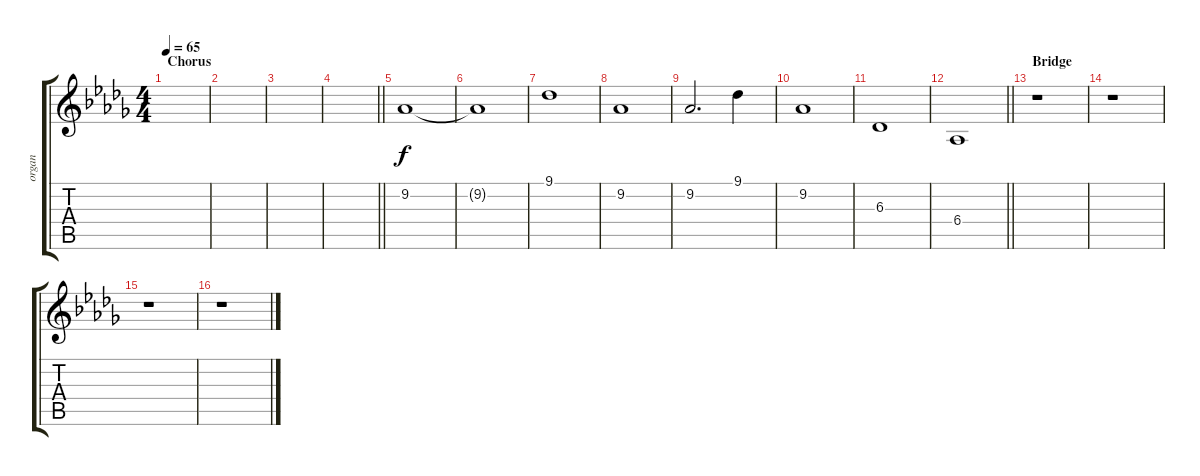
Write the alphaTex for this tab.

\track ("organ" "organ") {instrument stringensemble2}
\staff {score tabs}
\tuning (E4 B3 G3 D3 A2 E2) {hide}
\ts (4 4)
\section ("" "Chorus")
\tempo 65
\clef g2
\ks db
|
|
|
\barLineRight lightlight
|
9.2.1 |
9.2{t}.1 |
9.1.1 |
9.2.1 |
9.2.2{d} 9.1.4 |
9.2.1 |
6.3.1 |
\barLineRight lightlight
6.4.1 |
\section ("" "Bridge")
r.1 |
r.1 |
r.1 |
r.1
